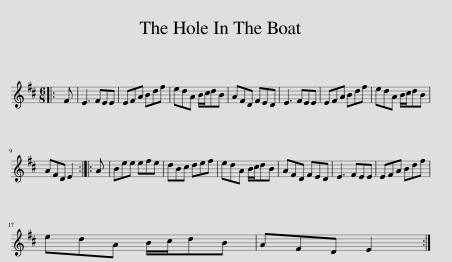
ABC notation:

X:1
L:1/8
M:6/8
I:linebreak $
K:D
V:1 treble
V:1
|: F | E3 FEE | EFA Bdf | edA B/c/dB | AFD FED | %5
 E3 FEE | EFA Bdf | edA B/c/dB |$ AFD E2 :: A | %10
 Bee efe | dBc def | edA B/c/dB | AFD FED | E3 FEE | %15
 EFA Bdf |$ edA B/c/dB | AFD E2 :| %18
